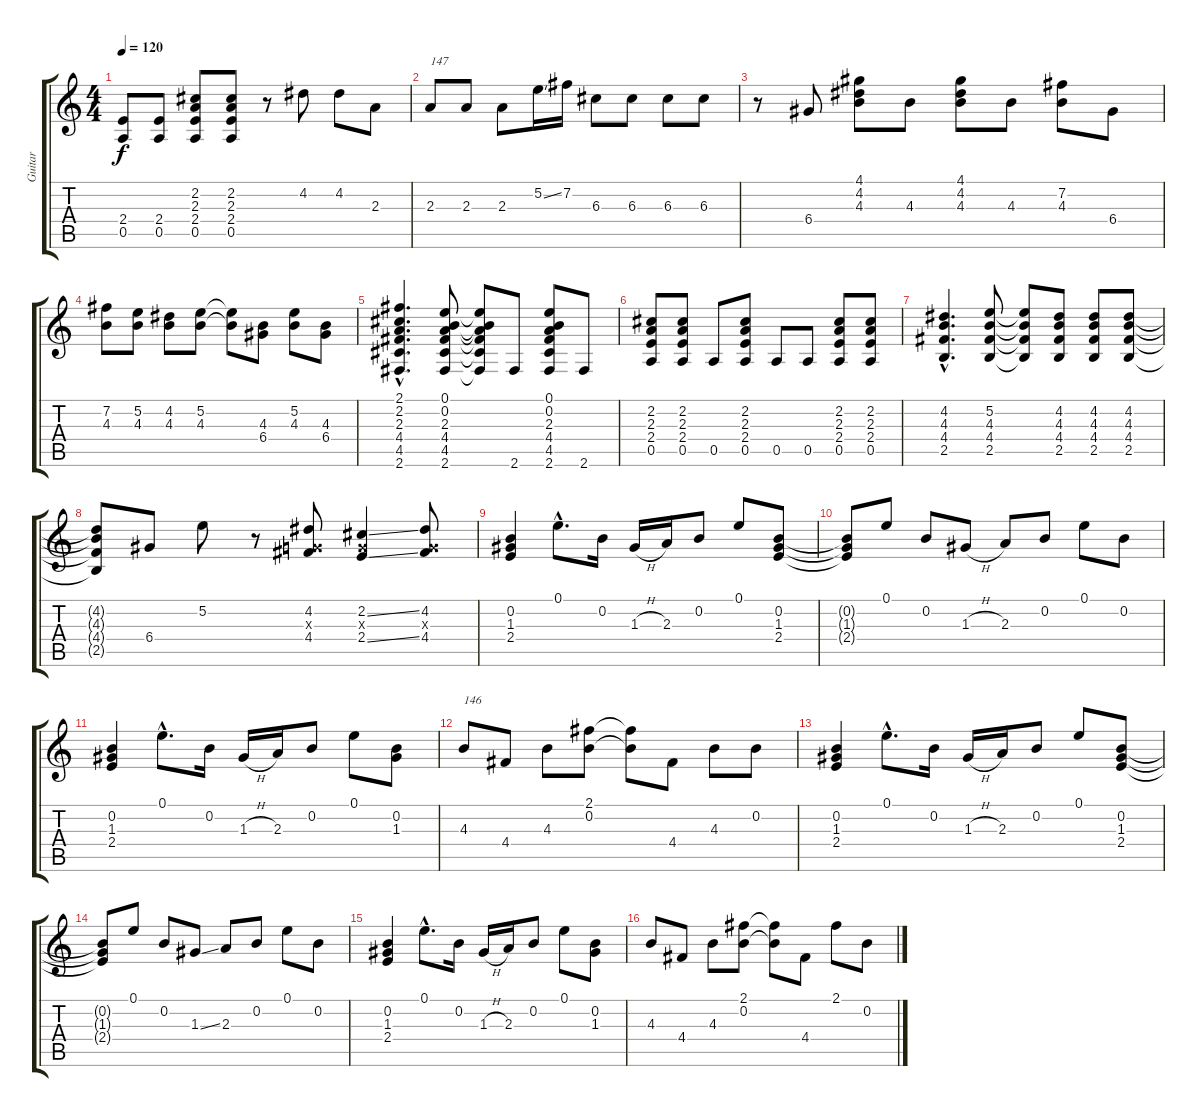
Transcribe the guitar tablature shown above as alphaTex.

\track ("Guitar" "Guitar") {instrument electricguitarclean}
\staff {score tabs}
\tuning (E4 B3 G3 D3 A2 E2) {hide}
\ts (4 4)
\tempo 120
\clef g2
\ks c
(2.4 0.5).8{dy f} (2.4 0.5).8 (2.2 2.3 2.4 0.5).8 (2.2 2.3 2.4 0.5).8 r.8 4.2.8 4.2.8 2.3.8 |
2.3.8{txt "147"} 2.3.8 2.3.8 5.2{ss}.16 7.2.16 6.3.8 6.3.8 6.3.8 6.3.8 |
r.8 6.4.8 (4.1 4.2 4.3).8 4.3.8 (4.1 4.2 4.3).8 4.3.8 (7.2 4.3).8 6.4.8 |
(7.2 4.3).8 (5.2 4.3).8 (4.2 4.3).8 (5.2 4.3).8 (5.2{t} 4.3{t}).8 (4.3 6.4).8 (5.2 4.3).8 (4.3 6.4).8 |
(2.1{hac} 2.2{hac} 2.3{hac} 4.4{hac} 4.5{hac} 2.6{hac}).4{d} (0.1 0.2 2.3 4.4 4.5 2.6).8 (0.1{t} 0.2{t} 2.3{t} 4.4{t} 4.5{t} 2.6{t}).8 2.6.8 (0.1 0.2 2.3 4.4 4.5 2.6).8 2.6.8 |
(2.2 2.3 2.4 0.5).8 (2.2 2.3 2.4 0.5).8 0.5.8 (2.2 2.3 2.4 0.5).8 0.5.8 0.5.8 (2.2 2.3 2.4 0.5).8 (2.2 2.3 2.4 0.5).8 |
(4.2{hac} 4.3{hac} 4.4{hac} 2.5{hac}).4{d} (5.2 4.3 4.4 2.5).8 (5.2{t} 4.3{t} 4.4{t} 2.5{t}).8 (4.2 4.3 4.4 2.5).8 (4.2 4.3 4.4 2.5).8 (4.2 4.3 4.4 2.5).8 |
(4.2{t} 4.3{t} 4.4{t} 2.5{t}).8 6.4.8 5.2.8 r.8 (4.2 0.3{x} 4.4).8 (2.2{ss} 0.3{x} 2.4{ss}).4 (4.2 0.3{x} 4.4).8 |
(0.2 1.3 2.4).4 0.1{hac}.8{d} 0.2.16 1.3{h}.16 2.3.16 0.2.8 0.1.8 (0.2 1.3 2.4).8 |
(0.2{t} 1.3{t} 2.4{t}).8 0.1.8 0.2.8 1.3{h}.8 2.3.8 0.2.8 0.1.8 0.2.8 |
(0.2 1.3 2.4).4 0.1{hac}.8{d} 0.2.16 1.3{h}.16 2.3.16 0.2.8 0.1.8 (0.2 1.3).8 |
4.3.8{txt "146"} 4.4.8 4.3.8 (2.1 0.2).8 (2.1{t} 0.2{t}).8 4.4.8 4.3.8 0.2.8 |
(0.2 1.3 2.4).4 0.1{hac}.8{d} 0.2.16 1.3{h}.16 2.3.16 0.2.8 0.1.8 (0.2 1.3 2.4).8 |
(0.2{t} 1.3{t} 2.4{t}).8 0.1.8 0.2.8 1.3{ss}.8 2.3.8 0.2.8 0.1.8 0.2.8 |
(0.2 1.3 2.4).4 0.1{hac}.8{d} 0.2.16 1.3{h}.16 2.3.16 0.2.8 0.1.8 (0.2 1.3).8 |
4.3.8 4.4.8 4.3.8 (2.1 0.2).8 (2.1{t} 0.2{t}).8 4.4.8 2.1.8 0.2.8
